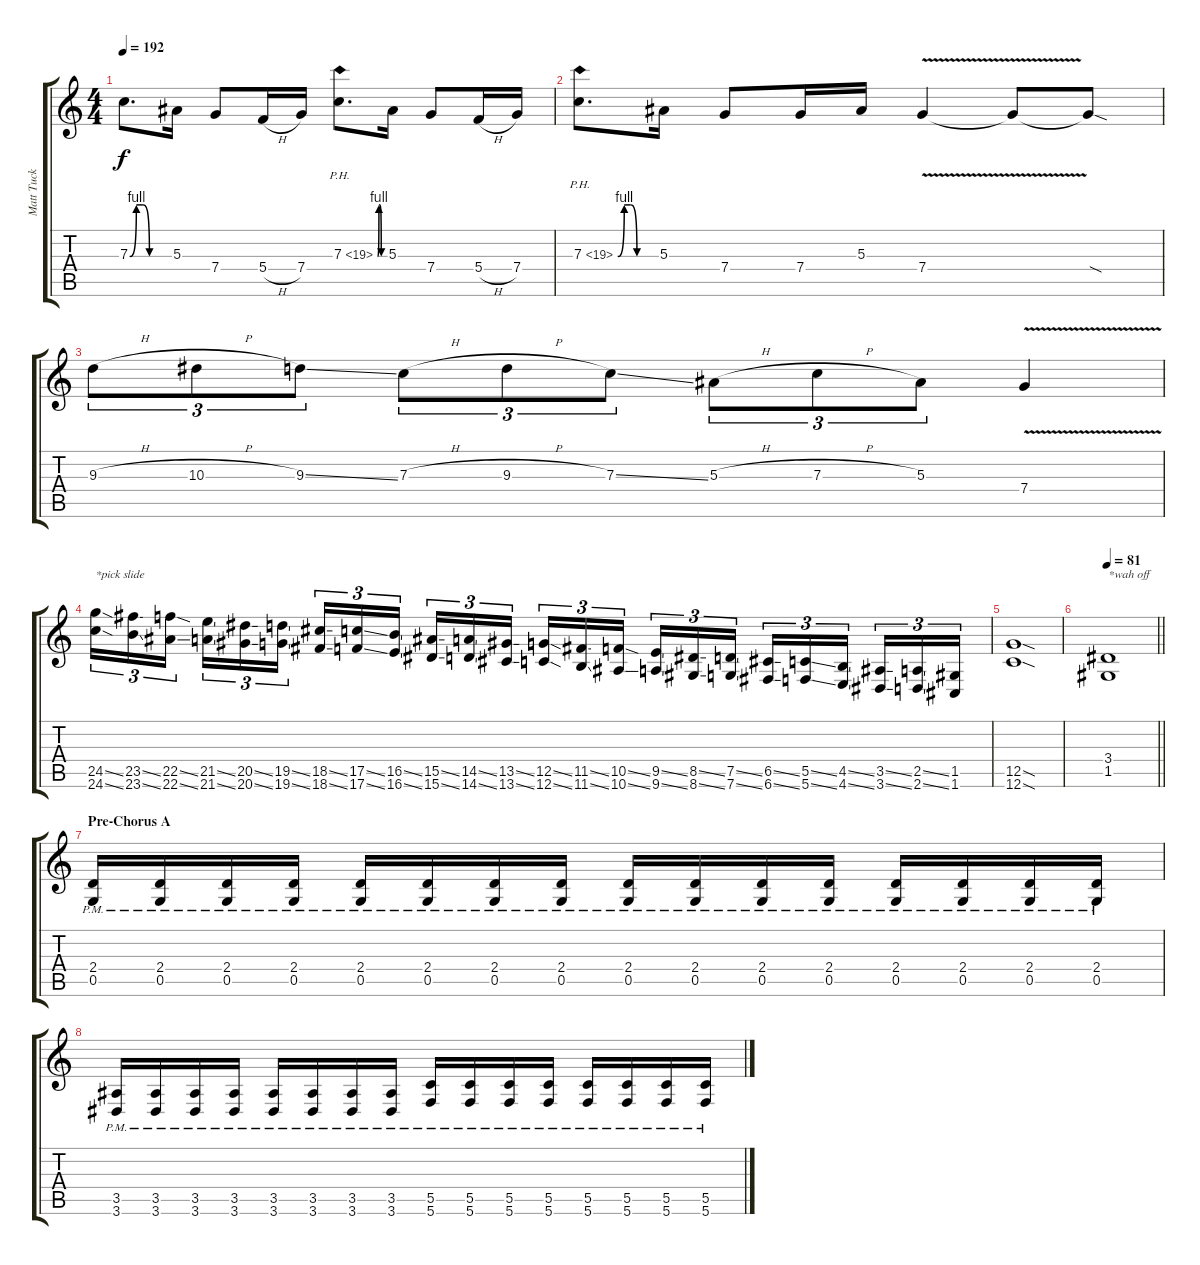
\track ("Matt Tuck" "Matt Tuck") {instrument distortionguitar}
\staff {score tabs}
\tuning (D4 A3 F3 C3 G2 C2) {hide}
\ts (4 4)
\tempo 192
\clef g2
\ks c
7.3{be (custom 0 0 10 4 20 4 30 0 60 0)}.8{d dy f} 5.3.16 7.4.8 5.4{h}.16 7.4.16 7.3{be (custom 0 0 10 4 20 4 30 0 60 0) ph 12}.8{d} 5.3.16 7.4.8 5.4{h}.16 7.4.16 |
7.3{be (custom 0 0 10 4 20 4 30 0 60 0) ph 12}.8{d} 5.3.16 7.4.8 7.4.16 5.3.16 7.4{v}.4 7.4{t}.8 7.4{sod t}.8 |
9.3{h}.8{tu (3 2)} 10.3{h}.8{tu (3 2)} 9.3{ss}.8{tu (3 2)} 7.3{h}.8{tu (3 2)} 9.3{h}.8{tu (3 2)} 7.3{ss}.8{tu (3 2)} 5.3{h}.8{tu (3 2)} 7.3{h}.8{tu (3 2)} 5.3.8{tu (3 2)} 7.4{v}.4 |
(24.5{ss} 24.6{ss}).16{tu (3 2) txt "*pick slide" balance 8} (23.5{ss} 23.6{ss}).16{tu (3 2)} (22.5{ss} 22.6{ss}).16{tu (3 2) beam splitsecondary} (21.5{ss} 21.6{ss}).16{tu (3 2)} (20.5{ss} 20.6{ss}).16{tu (3 2)} (19.5{ss} 19.6{ss}).16{tu (3 2)} (18.5{ss} 18.6{ss}).16{tu (3 2)} (17.5{ss} 17.6{ss}).16{tu (3 2)} (16.5{ss} 16.6{ss}).16{tu (3 2) beam splitsecondary} (15.5{ss} 15.6{ss}).16{tu (3 2)} (14.5{ss} 14.6{ss}).16{tu (3 2)} (13.5{ss} 13.6{ss}).16{tu (3 2)} (12.5{ss} 12.6{ss}).16{tu (3 2)} (11.5{ss} 11.6{ss}).16{tu (3 2)} (10.5{ss} 10.6{ss}).16{tu (3 2) beam splitsecondary} (9.5{ss} 9.6{ss}).16{tu (3 2)} (8.5{ss} 8.6{ss}).16{tu (3 2)} (7.5{ss} 7.6{ss}).16{tu (3 2)} (6.5{ss} 6.6{ss}).16{tu (3 2)} (5.5{ss} 5.6{ss}).16{tu (3 2)} (4.5{ss} 4.6{ss}).16{tu (3 2) beam splitsecondary} (3.5{ss} 3.6{ss}).16{tu (3 2)} (2.5{ss} 2.6{ss}).16{tu (3 2)} (1.5 1.6).16{tu (3 2)} |
(12.5{sod} 12.6{sod}).1 |
\tempo 81
\barLineRight lightlight
(3.4 1.5).1{txt "*wah off"} |
\section ("" "Pre-Chorus A")
(2.4{pm} 0.5{pm}).16 (2.4{pm} 0.5{pm}).16 (2.4{pm} 0.5{pm}).16 (2.4{pm} 0.5{pm}).16 (2.4{pm} 0.5{pm}).16 (2.4{pm} 0.5{pm}).16 (2.4{pm} 0.5{pm}).16 (2.4{pm} 0.5{pm}).16 (2.4{pm} 0.5{pm}).16 (2.4{pm} 0.5{pm}).16 (2.4{pm} 0.5{pm}).16 (2.4{pm} 0.5{pm}).16 (2.4{pm} 0.5{pm}).16 (2.4{pm} 0.5{pm}).16 (2.4{pm} 0.5{pm}).16 (2.4{pm} 0.5{pm}).16 |
(3.5{pm} 3.6{pm}).16 (3.5{pm} 3.6{pm}).16 (3.5{pm} 3.6{pm}).16 (3.5{pm} 3.6{pm}).16 (3.5{pm} 3.6{pm}).16 (3.5{pm} 3.6{pm}).16 (3.5{pm} 3.6{pm}).16 (3.5{pm} 3.6{pm}).16 (5.5{pm} 5.6{pm}).16 (5.5{pm} 5.6{pm}).16 (5.5{pm} 5.6{pm}).16 (5.5{pm} 5.6{pm}).16 (5.5{pm} 5.6{pm}).16 (5.5{pm} 5.6{pm}).16 (5.5{pm} 5.6{pm}).16 (5.5{pm} 5.6{pm}).16
